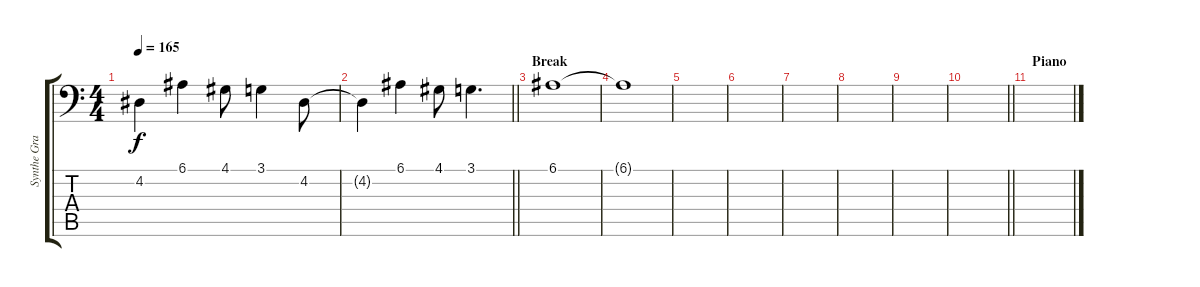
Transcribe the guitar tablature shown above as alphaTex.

\track ("Synthe Grave" "Synthe Gra") {instrument lead2sawtooth}
\staff {score tabs}
\tuning (E3 B2 G2 D2 A1 E1) {hide}
\ts (4 4)
\tempo 165
\clef f4
\ks c
4.2.4{dy f} 6.1.4 4.1.8 3.1.4 4.2.8 |
\barLineRight lightlight
4.2{t}.4 6.1.4 4.1.8 3.1.4{d} |
\section ("" "Break")
6.1.1 |
6.1{t}.1 |
|
|
|
|
|
\barLineRight lightlight
|
\section ("" "Piano")
